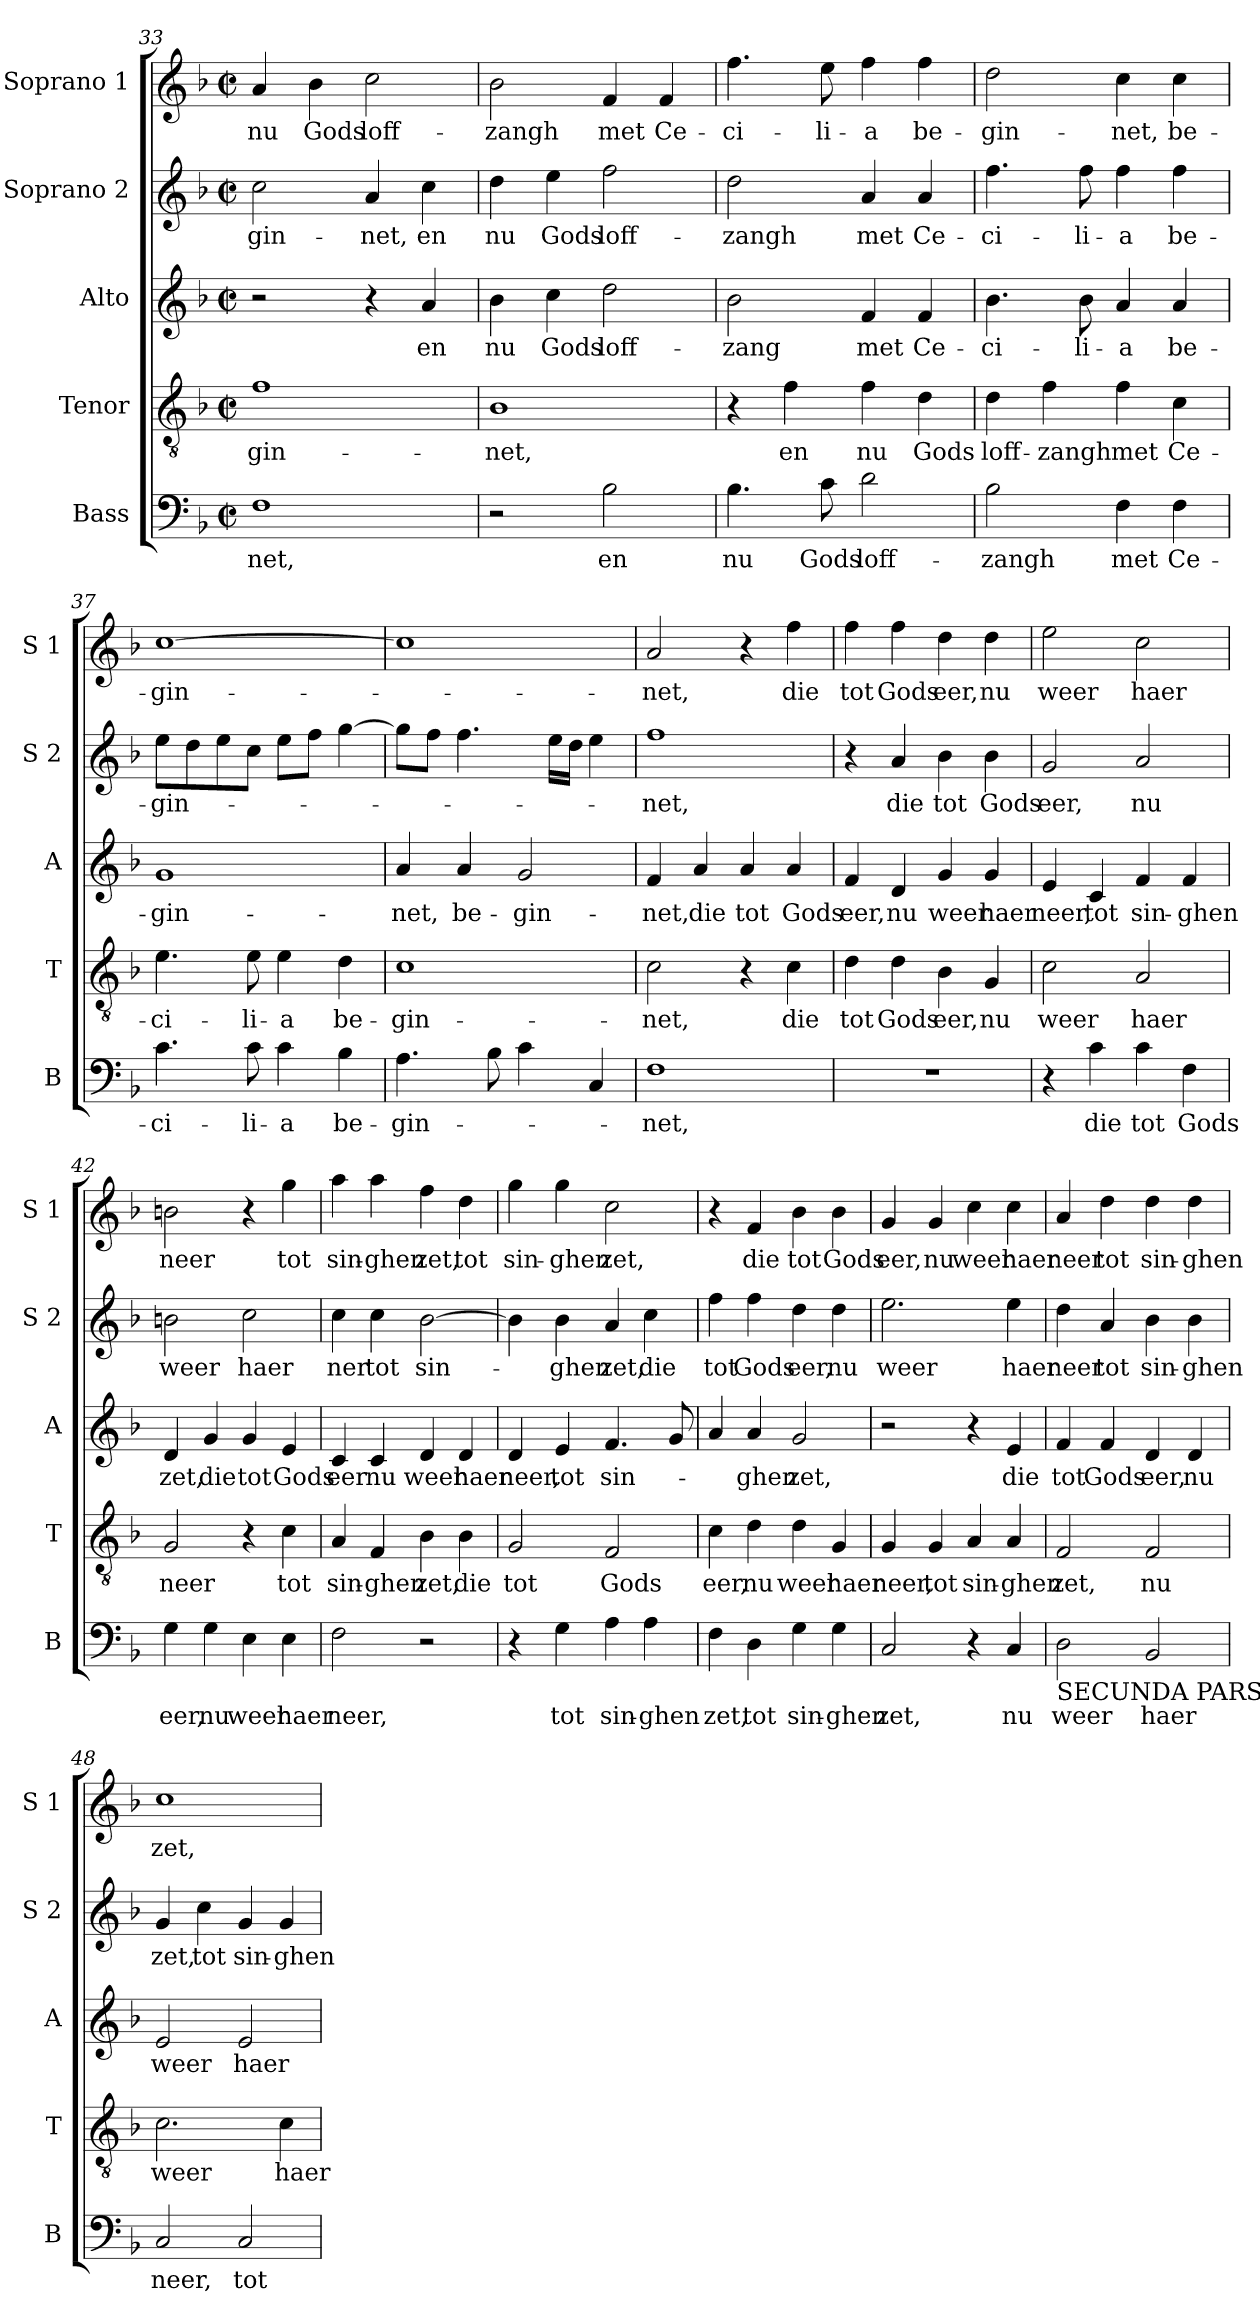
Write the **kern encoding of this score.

**kern	**text	**kern	**text	**kern	**text	**kern	**text	**kern	**text
*part5	*part5	*part4	*part4	*part3	*part3	*part2	*part2	*part1	*part1
*staff5	*staff5	*staff4	*staff4	*staff3	*staff3	*staff2	*staff2	*staff1	*staff1
*I"Bass	*	*I"Tenor	*	*I"Alto	*	*I"Soprano 2	*	*I"Soprano 1	*
*I'B	*	*I'T	*	*I'A	*	*I'S 2	*	*I'S 1	*
*clefF4	*	*clefGv2	*	*clefG2	*	*clefG2	*	*clefG2	*
*k[b-]	*	*k[b-]	*	*k[b-]	*	*k[b-]	*	*k[b-]	*
*F:	*	*F:	*	*F:	*	*F:	*	*F:	*
*M2/2	*	*M2/2	*	*M2/2	*	*M2/2	*	*M2/2	*
*met(c|)	*	*met(c|)	*	*met(c|)	*	*met(c|)	*	*met(c|)	*
=33	=33	=33	=33	=33	=33	=33	=33	=33	=33
1F	-net,	1f	-gin-	2r	.	2cc\	-gin-	4a/	nu
.	.	.	.	.	.	.	.	4b-\	Gods
.	.	.	.	4r	.	4a/	-net,	2cc\	loff-
.	.	.	.	4a/	en	4cc\	en	.	.
=34	=34	=34	=34	=34	=34	=34	=34	=34	=34
2r	.	1B-	-net,	4b-\	nu	4dd\	nu	2b-\	-zangh
.	.	.	.	4cc\	Gods	4ee\	Gods	.	.
2B-\	en	.	.	2dd\	loff-	2ff\	loff-	4f/	met
.	.	.	.	.	.	.	.	4f/	Ce-
=35	=35	=35	=35	=35	=35	=35	=35	=35	=35
4.B-\	nu	4r	.	2b-\	-zang	2dd\	-zangh	4.ff\	-ci-
.	.	4f\	en	.	.	.	.	.	.
8c\	Gods	.	.	.	.	.	.	8ee\	-li-
2d\	loff-	4f\	nu	4f/	met	4a/	met	4ff\	-a
.	.	4d\	Gods	4f/	Ce-	4a/	Ce-	4ff\	be-
=36	=36	=36	=36	=36	=36	=36	=36	=36	=36
2B-\	-zangh	4d\	loff-	4.b-\	-ci-	4.ff\	-ci-	2dd\	-gin-
.	.	4f\	-zangh	.	.	.	.	.	.
.	.	.	.	8b-\	-li-	8ff\	-li-	.	.
4F\	met	4f\	met	4a/	-a	4ff\	-a	4cc\	-net,
4F\	Ce-	4c\	Ce-	4a/	be-	4ff\	be-	4cc\	be-
!!LO:LB:g=z
=37	=37	=37	=37	=37	=37	=37	=37	=37	=37
4.c\	-ci-	4.e\	-ci-	1g	-gin-	8ee\L	-gin-	[1cc	-gin-
.	.	.	.	.	.	8dd\	.	.	.
.	.	.	.	.	.	8ee\	.	.	.
8c\	-li-	8e\	-li-	.	.	8cc\J	.	.	.
4c\	-a	4e\	-a	.	.	8ee\L	.	.	.
.	.	.	.	.	.	8ff\J	.	.	.
4B-\	be-	4d\	be-	.	.	[4gg\	.	.	.
=38	=38	=38	=38	=38	=38	=38	=38	=38	=38
4.A\	-gin-	1c	-gin-	4a/	-net,	8gg\L]	.	1cc]	.
.	.	.	.	.	.	8ff\J	.	.	.
.	.	.	.	4a/	be-	4.ff\	.	.	.
8B-\	.	.	.	.	.	.	.	.	.
4c\	.	.	.	2g/	-gin-	.	.	.	.
.	.	.	.	.	.	16ee\LL	.	.	.
.	.	.	.	.	.	16dd\JJ	.	.	.
4C/	.	.	.	.	.	4ee\	.	.	.
=39	=39	=39	=39	=39	=39	=39	=39	=39	=39
1F	-net,	2c\	-net,	4f/	-net,	1ff	-net,	2a/	-net,
.	.	.	.	4a/	die	.	.	.	.
.	.	4r	.	4a/	tot	.	.	4r	.
.	.	4c\	die	4a/	Gods	.	.	4ff\	die
=40	=40	=40	=40	=40	=40	=40	=40	=40	=40
1r	.	4d\	tot	4f/	eer,	4r	.	4ff\	tot
.	.	4d\	Gods	4d/	nu	4a/	die	4ff\	Gods
.	.	4B-\	eer,	4g/	weer	4b-\	tot	4dd\	eer,
.	.	4G/	nu	4g/	haer	4b-\	Gods	4dd\	nu
=41	=41	=41	=41	=41	=41	=41	=41	=41	=41
4r	.	2c\	weer	4e/	neer,	2g/	eer,	2ee\	weer
4c\	die	.	.	4c/	tot	.	.	.	.
4c\	tot	2A/	haer	4f/	sin-	2a/	nu	2cc\	haer
4F\	Gods	.	.	4f/	-ghen	.	.	.	.
!!LO:PB:g=z
=42	=42	=42	=42	=42	=42	=42	=42	=42	=42
4G\	eer,	2G/	neer	4d/	zet,	2bn\	weer	2bn\	neer
4G\	nu	.	.	4g/	die	.	.	.	.
4E\	weer	4r	.	4g/	tot	2cc\	haer	4r	.
4E\	haer	4c\	tot	4e/	Gods	.	.	4gg\	tot
=43	=43	=43	=43	=43	=43	=43	=43	=43	=43
2F\	neer,	4A/	sin-	4c/	eer	4cc\	ner	4aa\	sin-
.	.	4F/	-ghen	4c/	nu	4cc\	tot	4aa\	-ghen
2r	.	4B-\	zet,	4d/	weer	[2b-\	sin-	4ff\	zet,
.	.	4B-\	die	4d/	haer	.	.	4dd\	tot
=44	=44	=44	=44	=44	=44	=44	=44	=44	=44
4r	.	2G/	tot	4d/	neer,	4b-\]	.	4gg\	sin-
4G\	tot	.	.	4e/	tot	4b-\	-ghen	4gg\	-ghen
4A\	sin-	2F/	Gods	4.f/	sin-	4a/	zet,	2cc\	zet,
4A\	-ghen	.	.	.	.	4cc\	die	.	.
.	.	.	.	8g/	.	.	.	.	.
=45	=45	=45	=45	=45	=45	=45	=45	=45	=45
4F\	zet,	4c\	eer,	4a/	.	4ff\	tot	4r	.
4D\	tot	4d\	nu	4a/	-ghen	4ff\	Gods	4f/	die
4G\	sin-	4d\	weer	2g/	zet,	4dd\	eer,	4b-\	tot
4G\	-ghen	4G/	haer	.	.	4dd\	nu	4b-\	Gods
=46	=46	=46	=46	=46	=46	=46	=46	=46	=46
2C/	zet,	4G/	neer,	2r	.	2.ee\	weer	4g/	eer,
.	.	4G/	tot	.	.	.	.	4g/	nu
4r	.	4A/	sin-	4r	.	.	.	4cc\	weer
4C/	nu	4A/	-ghen	4e/	die	4ee\	haer	4cc\	haer
!!LO:LB:g=z
=47	=47	=47	=47	=47	=47	=47	=47	=47	=47
!LO:TX:b:t=SECUNDA PARS	!	!	!	!	!	!	!	!	!
2D\	weer	2F/	zet,	4f/	tot	4dd\	neer	4a/	neer
.	.	.	.	4f/	Gods	4a/	tot	4dd\	tot
2BB-/	haer	2F/	nu	4d/	eer,	4b-\	sin-	4dd\	sin-
.	.	.	.	4d/	nu	4b-\	-ghen	4dd\	-ghen
=48	=48	=48	=48	=48	=48	=48	=48	=48	=48
2C/	neer,	2.c\	weer	2e/	weer	4g/	zet,	1cc	zet,
.	.	.	.	.	.	4cc\	tot	.	.
2C/	tot	.	.	2e/	haer	4g/	sin-	.	.
.	.	4c\	haer	.	.	4g/	-ghen	.	.
=	=	=	=	=	=	=	=	=	=
*-	*-	*-	*-	*-	*-	*-	*-	*-	*-
